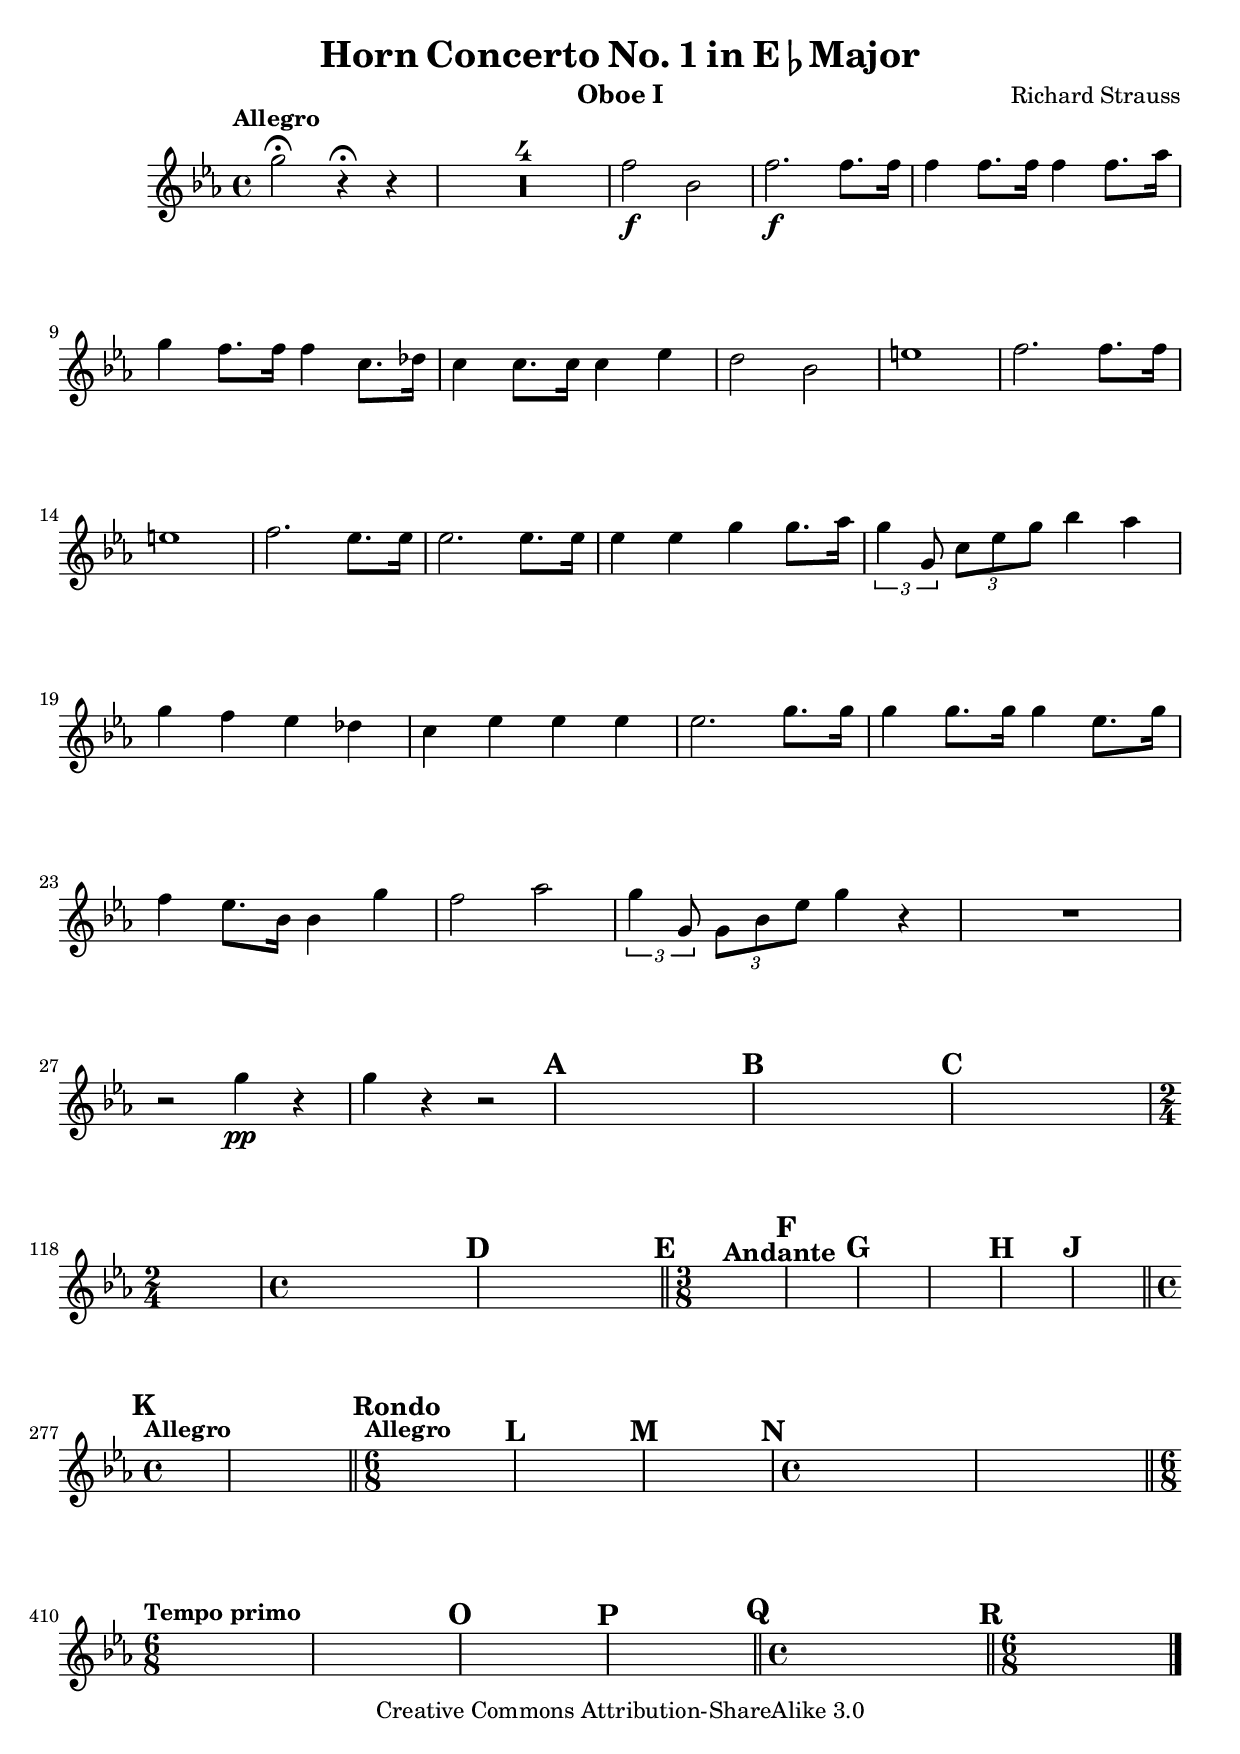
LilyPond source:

\version "2.12.2"

\version "2.12.2"

\include "defs.ily"

oboeOneMvtI = \relative c'''
{
  \key ees \major
  g2\fermata r4\fermata r |
  R1*4 |
  f2\f bes, |
  f'2.\f f8. f16 |
  f4 f8. f16 f4 f8. aes16
  g4 f8. f16 f4 c8. des16
  c4 c8. c16 c4 ees |
  d2 bes |
  e1 |
  f2. f8. f16 |
  e1 |
  f2. ees8. ees16 |
  ees2. ees8. ees16 |
  ees4 ees g g8. aes16 |
  \times 2/3 {g4 g,8} \times 2/3 {c8 ees g} bes4 aes |
  g f ees des |
  c ees ees ees |
  ees2. g8. g16 |
  g4 g8. g16 g4 ees8. g16 |
  f4 ees8. bes16 bes4 g' |
  f2 aes |
  \times 2/3 {g4 g,8} \times 2/3 {g8 bes ees} g4 r |
  R1 |
  r2 g4\pp r |
  g4 r r2 |

  %A
}

oboeOneMvtII = \relative c'
{
}

oboeOneMvtIII = \relative c'
{
}

oboeOne = {\oboeOneMvtI \oboeOneMvtII \oboeOneMvtIII}




\paper
{
  ragged-last-bottom = ##f
}

instrument = \markup {Oboe I}

\include "header.ily"

notes = \oboeOne

\include "part.ily"

